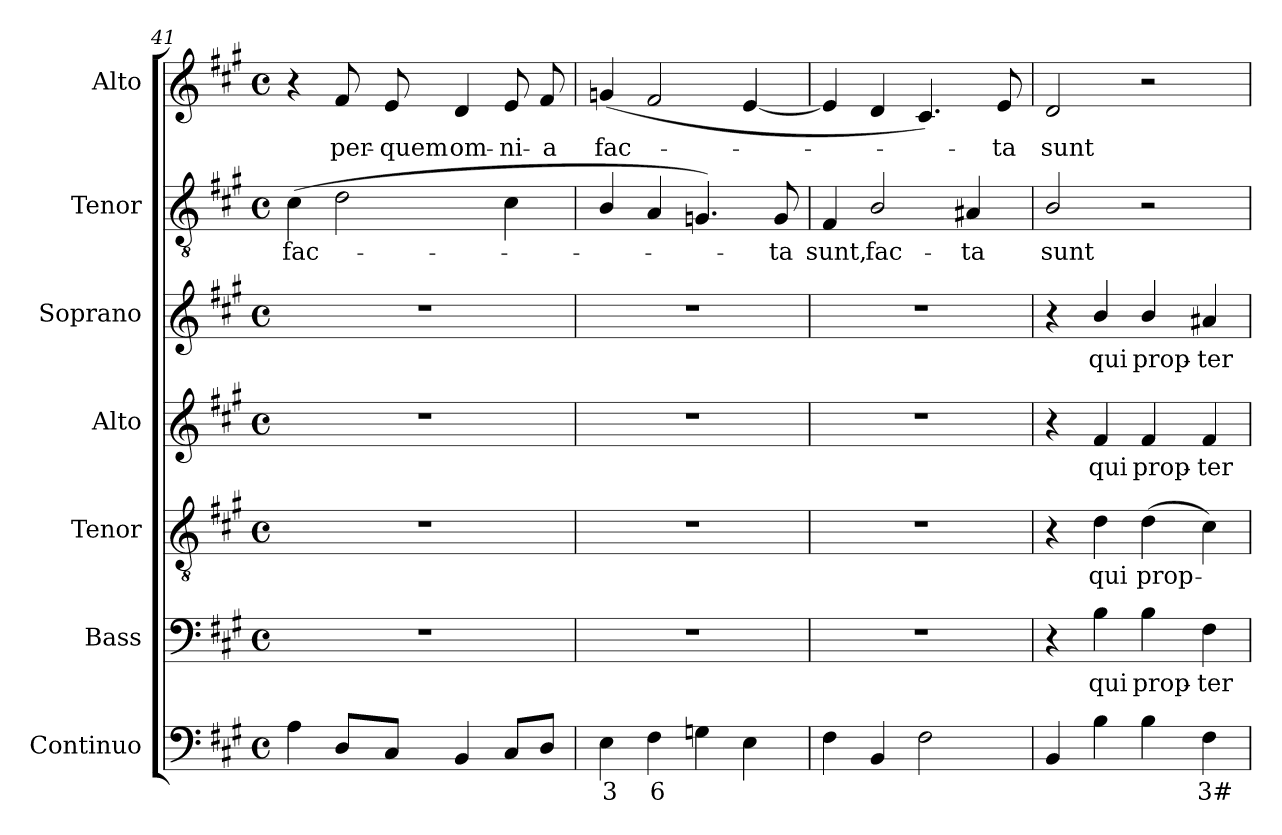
**kern	**text	**kern	**text	**kern	**text	**kern	**text	**kern	**text	**kern	**text	**kern	**text
*part7	*part7	*part6	*part6	*part5	*part5	*part4	*part4	*part3	*part3	*part2	*part2	*part1	*part1
*staff7	*staff7	*staff6	*staff6	*staff5	*staff5	*staff4	*staff4	*staff3	*staff3	*staff2	*staff2	*staff1	*staff1
*I"Continuo	*	*I"Bass	*	*I"Tenor	*	*I"Alto	*	*I"Soprano	*	*I"Tenor	*	*I"Alto	*
*I'Cont.	*	*I'B.	*	*I'T.	*	*I'A.	*	*I'S.	*	*I'T.	*	*I'A.	*
*clefF4	*	*clefF4	*	*clefGv2	*	*clefG2	*	*clefG2	*	*clefGv2	*	*clefG2	*
*	*	*	*	*ITrd7c12	*	*	*	*	*	*ITrd7c12	*	*	*
*k[f#c#g#]	*	*k[f#c#g#]	*	*k[f#c#g#]	*	*k[f#c#g#]	*	*k[f#c#g#]	*	*k[f#c#g#]	*	*k[f#c#g#]	*
*A:	*	*A:	*	*A:	*	*A:	*	*A:	*	*A:	*	*A:	*
*M4/4	*	*M4/4	*	*M4/4	*	*M4/4	*	*M4/4	*	*M4/4	*	*M4/4	*
*met(c)	*	*met(c)	*	*met(c)	*	*met(c)	*	*met(c)	*	*met(c)	*	*met(c)	*
=41	=41	=41	=41	=41	=41	=41	=41	=41	=41	=41	=41	=41	=41
!	!	!	!	!	!	!	!	!	!	!	!LO:LY:b:color=#000000	!	!
4Ai\	.	1r	.	1r	.	1r	.	1r	.	(4C#i\	fac-	4r	.
!	!	!	!	!	!	!	!	!	!	!	!	!	!LO:LY:b:color=#000000
8Di/L	.	.	.	.	.	.	.	.	.	2Di\	.	8f#i/	per-
!	!	!	!	!	!	!	!	!	!	!	!	!	!LO:LY:b:color=#000000
8C#i/J	.	.	.	.	.	.	.	.	.	.	.	8ei/	-quem
!	!	!	!	!	!	!	!	!	!	!	!	!	!LO:LY:b:color=#000000
4BBi/	.	.	.	.	.	.	.	.	.	.	.	4di/	om-
!	!	!	!	!	!	!	!	!	!	!	!	!	!LO:LY:b:color=#000000
8C#i/L	.	.	.	.	.	.	.	.	.	4C#i\	.	8ei/	-ni-
!	!	!	!	!	!	!	!	!	!	!	!	!	!LO:LY:b:color=#000000
8Di/J	.	.	.	.	.	.	.	.	.	.	.	8f#i/	-a
=42	=42	=42	=42	=42	=42	=42	=42	=42	=42	=42	=42	=42	=42
!	!LO:LY:b:color=#000000	!	!	!	!	!	!	!	!	!	!	!	!
!	!	!	!	!	!	!	!	!	!	!	!	!	!LO:LY:b:color=#000000
4Ei\	3	1r	.	1r	.	1r	.	1r	.	4BBi/	.	(4gni/	fac-
!	!LO:LY:b:color=#000000	!	!	!	!	!	!	!	!	!	!	!	!
4F#i\	6	.	.	.	.	.	.	.	.	4AAi/	.	2f#i/	.
4Gni\	.	.	.	.	.	.	.	.	.	4.GGni/)	.	.	.
4Ei\	.	.	.	.	.	.	.	.	.	.	.	[4ei/	.
!	!	!	!	!	!	!	!	!	!	!	!LO:LY:b:color=#000000	!	!
.	.	.	.	.	.	.	.	.	.	8GGi/	-ta	.	.
=43	=43	=43	=43	=43	=43	=43	=43	=43	=43	=43	=43	=43	=43
!	!	!	!	!	!	!	!	!	!	!	!LO:LY:b:color=#000000	!	!
4F#i\	.	1r	.	1r	.	1r	.	1r	.	4FF#i/	sunt,	4ei/]	.
!	!	!	!	!	!	!	!	!	!	!	!LO:LY:b:color=#000000	!	!
4BBi/	.	.	.	.	.	.	.	.	.	2BBi/	fac-	4di/	.
2F#i\	.	.	.	.	.	.	.	.	.	.	.	4.c#i/)	.
!	!	!	!	!	!	!	!	!	!	!	!LO:LY:b:color=#000000	!	!
.	.	.	.	.	.	.	.	.	.	4AA#Xi/	-ta	.	.
!	!	!	!	!	!	!	!	!	!	!	!	!	!LO:LY:b:color=#000000
.	.	.	.	.	.	.	.	.	.	.	.	8ei/	-ta
!!LO:LB:g=z
=44	=44	=44	=44	=44	=44	=44	=44	=44	=44	=44	=44	=44	=44
!	!	!	!	!	!	!	!	!	!	!	!LO:LY:b:color=#000000	!	!
!	!	!	!	!	!	!	!	!	!	!	!	!	!LO:LY:b:color=#000000
4BBi/	.	4r	.	4r	.	4r	.	4r	.	2BBi/	sunt	2di/	sunt
!	!	!	!LO:LY:b:color=#000000	!	!	!	!	!	!	!	!	!	!
!	!	!	!	!	!LO:LY:b:color=#000000	!	!	!	!	!	!	!	!
!	!	!	!	!	!	!	!LO:LY:b:color=#000000	!	!	!	!	!	!
!	!	!	!	!	!	!	!	!	!LO:LY:b:color=#000000	!	!	!	!
4Bi\	.	4Bi\	qui	4Di\	qui	4f#i/	qui	4bi/	qui	.	.	.	.
!	!	!	!LO:LY:b:color=#000000	!	!	!	!	!	!	!	!	!	!
!	!	!	!	!	!LO:LY:b:color=#000000	!	!	!	!	!	!	!	!
!	!	!	!	!	!	!	!LO:LY:b:color=#000000	!	!	!	!	!	!
!	!	!	!	!	!	!	!	!	!LO:LY:b:color=#000000	!	!	!	!
4Bi\	.	4Bi\	prop-	(4Di\	prop-	4f#i/	prop-	4bi/	prop-	2r	.	2r	.
!	!LO:LY:b:color=#000000	!	!	!	!	!	!	!	!	!	!	!	!
!	!	!	!LO:LY:b:color=#000000	!	!	!	!	!	!	!	!	!	!
!	!	!	!	!	!	!	!LO:LY:b:color=#000000	!	!	!	!	!	!
!	!	!	!	!	!	!	!	!	!LO:LY:b:color=#000000	!	!	!	!
4F#i\	3#	4F#i\	-ter	4C#i\)	.	4f#i/	-ter	4a#Xi/	-ter	.	.	.	.
=	=	=	=	=	=	=	=	=	=	=	=	=	=
*-	*-	*-	*-	*-	*-	*-	*-	*-	*-	*-	*-	*-	*-
